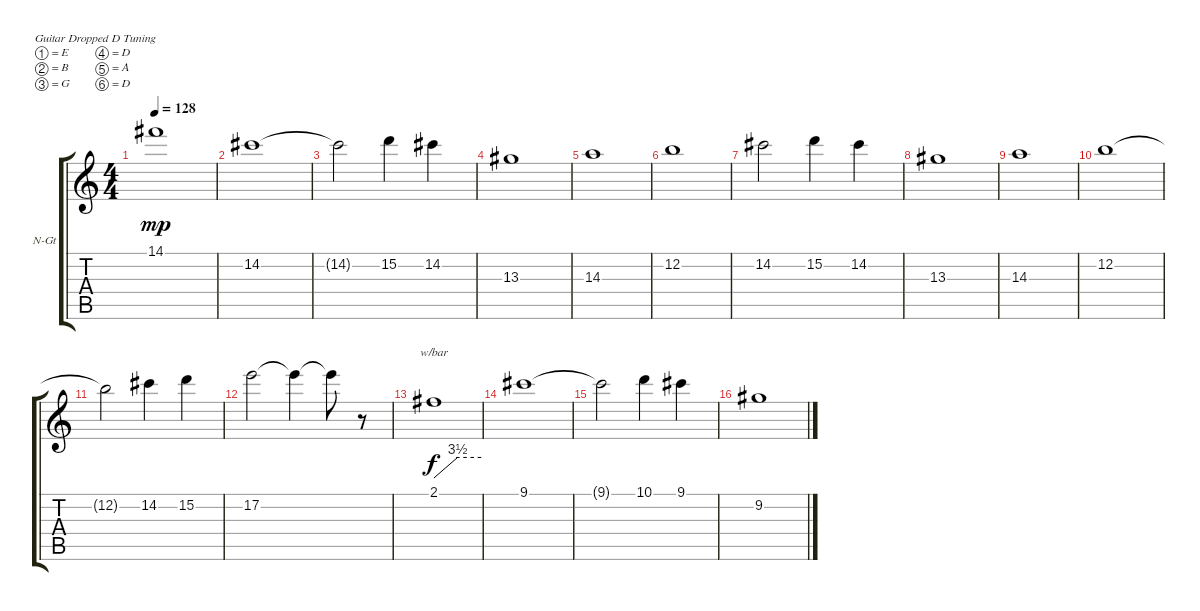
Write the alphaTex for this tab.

\bracketExtendMode groupsimilarinstruments
\firstSystemTrackNameOrientation horizontal
\otherSystemsTrackNameOrientation horizontal
\track ("Keyboard (Christian)" "N-Gt") {instrument acousticguitarnylon}
\staff {score tabs}
\tuning (E4 B3 G3 D3 A2 D2)
\ts (4 4)
\tempo 128
\clef g2
\ks c
14.1{t}.1{dy mp} |
14.2.1 |
14.2{t}.2 15.2.4 14.2.4 |
13.3.1 |
14.3.1 |
12.2.1 |
14.2.2 15.2.4 14.2.4 |
13.3.1 |
14.3.1 |
12.2.1 |
12.2{t}.2 14.2.4 15.2.4 |
17.2.2 17.2{t}.4 17.2{t}.8 r.8 |
2.1.1{tbe (custom default 0 0 30 14 60 14) dy f} |
9.1.1 |
9.1{t}.2 10.1.4 9.1.4 |
9.2.1
